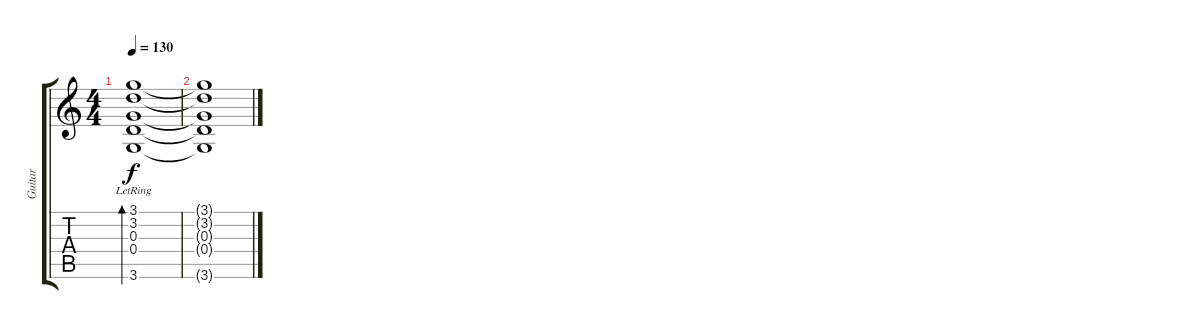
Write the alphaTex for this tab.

\track ("Guitar" "Guitar") {instrument acousticguitarsteel}
\staff {score tabs}
\tuning (E4 B3 G3 D3 A2 E2) {hide}
\ts (4 4)
\tempo 130
\clef g2
\ks c
(3.1{lr} 3.2{lr} 0.3{lr} 0.4{lr} 3.6{lr}).1{bd 240 dy f} |
(3.1{t} 3.2{t} 0.3{t} 0.4{t} 3.6{t}).1
